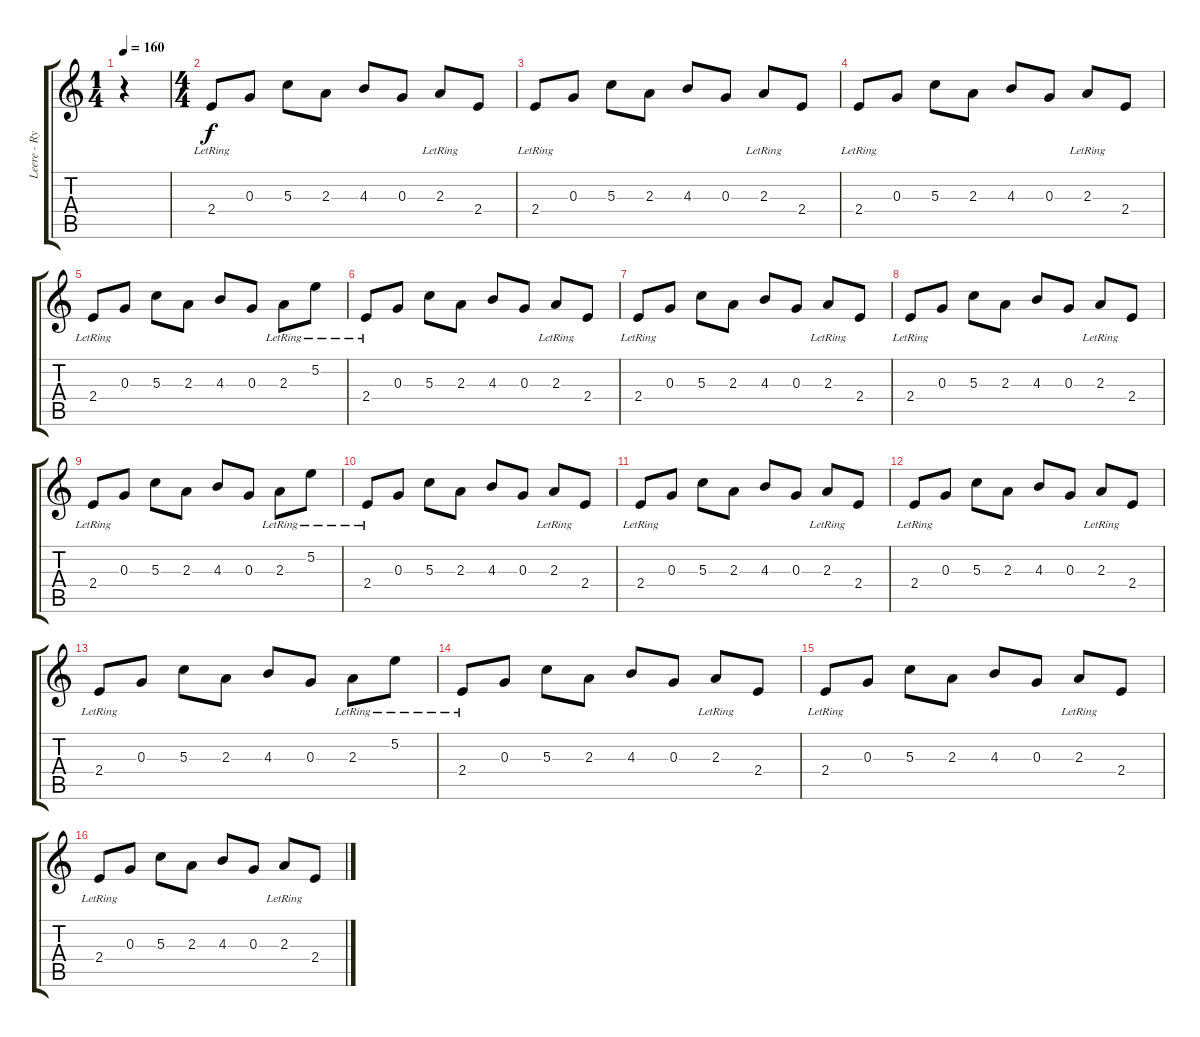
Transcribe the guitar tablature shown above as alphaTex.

\track ("Leere - Rythm Guitar" "Leere - Ry") {instrument distortionguitar}
\staff {score tabs}
\tuning (E4 B3 G3 D3 A2 E2) {hide}
\ts (1 4)
\tempo 160
\tempo 70
\tempo 160
\clef g2
\ks c
r.4{dy f instrument distortionguitar} |
\ts (4 4)
2.4{lr}.8{instrument acousticguitarsteel} 0.3.8 5.3.8 2.3.8 4.3.8 0.3.8 2.3{lr}.8 2.4.8 |
2.4{lr}.8 0.3.8 5.3.8 2.3.8 4.3.8 0.3.8 2.3{lr}.8 2.4.8 |
2.4{lr}.8 0.3.8 5.3.8 2.3.8 4.3.8 0.3.8 2.3{lr}.8 2.4.8 |
2.4{lr}.8 0.3.8 5.3.8 2.3.8 4.3.8 0.3.8 2.3{lr}.8 5.2{lr}.8 |
2.4{lr}.8 0.3.8 5.3.8 2.3.8 4.3.8 0.3.8 2.3{lr}.8 2.4.8 |
2.4{lr}.8 0.3.8 5.3.8 2.3.8 4.3.8 0.3.8 2.3{lr}.8 2.4.8 |
2.4{lr}.8 0.3.8 5.3.8 2.3.8 4.3.8 0.3.8 2.3{lr}.8 2.4.8 |
2.4{lr}.8 0.3.8 5.3.8 2.3.8 4.3.8 0.3.8 2.3{lr}.8 5.2{lr}.8 |
2.4{lr}.8 0.3.8 5.3.8 2.3.8 4.3.8 0.3.8 2.3{lr}.8 2.4.8 |
2.4{lr}.8 0.3.8 5.3.8 2.3.8 4.3.8 0.3.8 2.3{lr}.8 2.4.8 |
2.4{lr}.8 0.3.8 5.3.8 2.3.8 4.3.8 0.3.8 2.3{lr}.8 2.4.8 |
2.4{lr}.8 0.3.8 5.3.8 2.3.8 4.3.8 0.3.8 2.3{lr}.8 5.2{lr}.8 |
2.4{lr}.8 0.3.8 5.3.8 2.3.8 4.3.8 0.3.8 2.3{lr}.8 2.4.8 |
2.4{lr}.8 0.3.8 5.3.8 2.3.8 4.3.8 0.3.8 2.3{lr}.8 2.4.8 |
2.4{lr}.8 0.3.8 5.3.8 2.3.8 4.3.8 0.3.8 2.3{lr}.8 2.4.8
